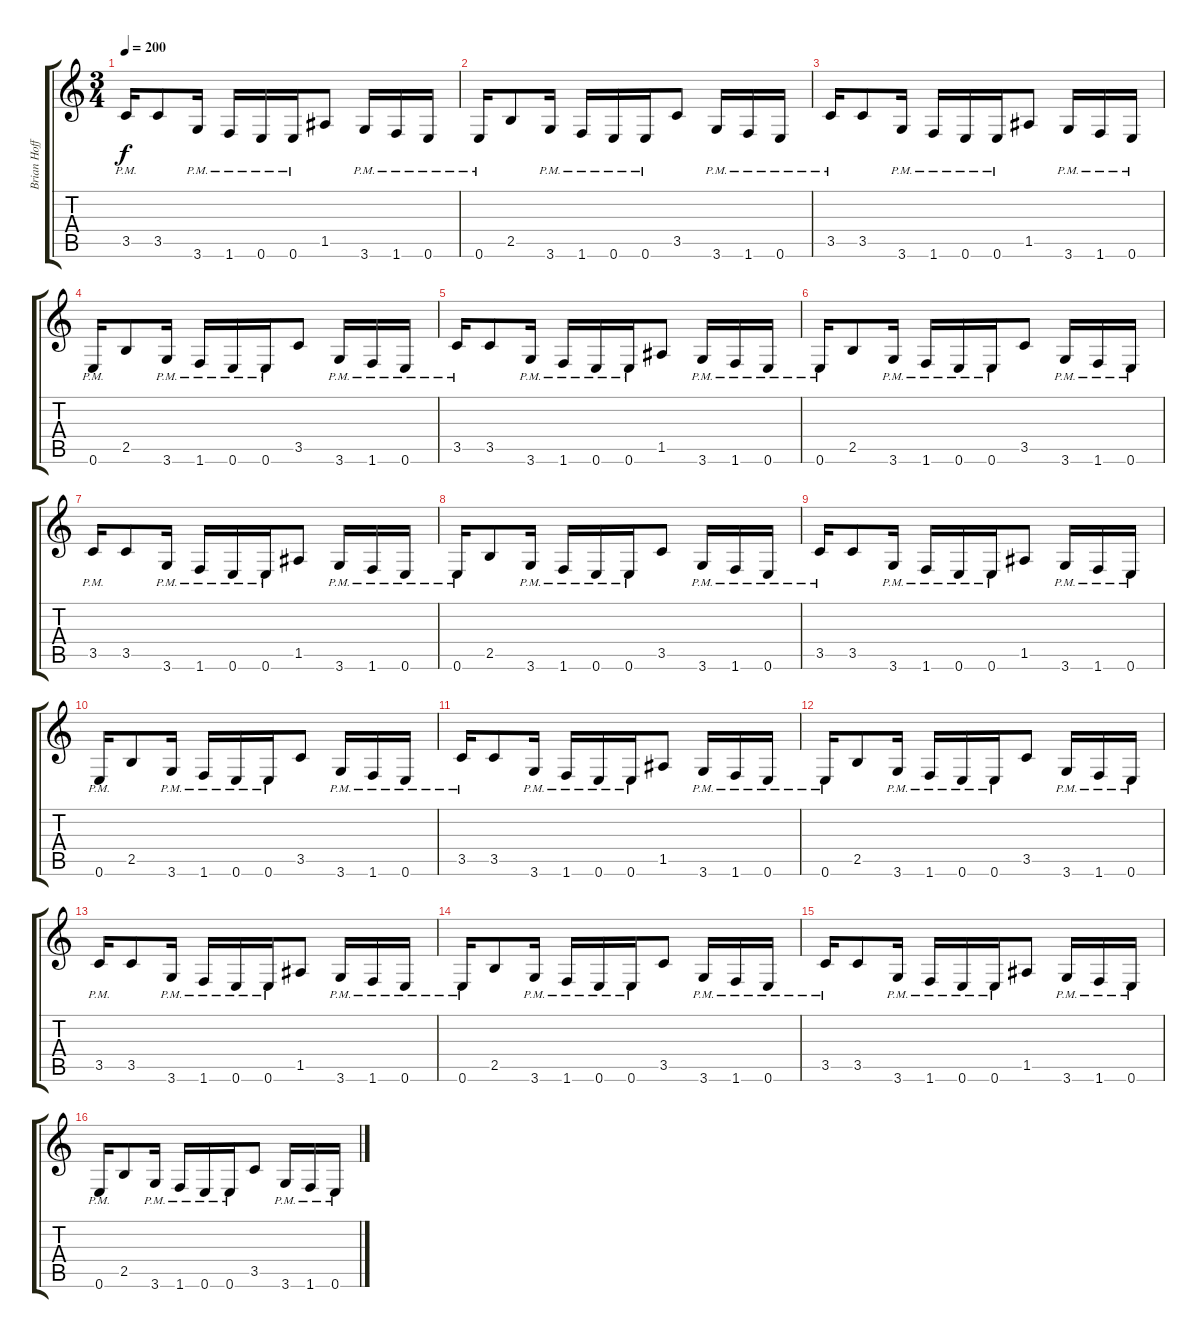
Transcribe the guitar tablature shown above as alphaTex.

\track ("Brian Hoffman" "Brian Hoff") {instrument distortionguitar}
\staff {score tabs}
\tuning (E4 B3 G3 D3 A2 E2) {hide}
\ts (3 4)
\tempo 200
\clef g2
\ks c
3.5{pm}.16{dy f instrument distortionguitar} 3.5.8 3.6{pm}.16 1.6{pm}.16 0.6{pm}.16 0.6{pm}.16 1.5.8 3.6{pm}.16 1.6{pm}.16 0.6{pm}.16 |
0.6{pm}.16 2.5.8 3.6{pm}.16 1.6{pm}.16 0.6{pm}.16 0.6{pm}.16 3.5.8 3.6{pm}.16 1.6{pm}.16 0.6{pm}.16 |
3.5{pm}.16 3.5.8 3.6{pm}.16 1.6{pm}.16 0.6{pm}.16 0.6{pm}.16 1.5.8 3.6{pm}.16 1.6{pm}.16 0.6{pm}.16 |
0.6{pm}.16 2.5.8 3.6{pm}.16 1.6{pm}.16 0.6{pm}.16 0.6{pm}.16 3.5.8 3.6{pm}.16 1.6{pm}.16 0.6{pm}.16 |
3.5{pm}.16 3.5.8 3.6{pm}.16 1.6{pm}.16 0.6{pm}.16 0.6{pm}.16 1.5.8 3.6{pm}.16 1.6{pm}.16 0.6{pm}.16 |
0.6{pm}.16 2.5.8 3.6{pm}.16 1.6{pm}.16 0.6{pm}.16 0.6{pm}.16 3.5.8 3.6{pm}.16 1.6{pm}.16 0.6{pm}.16 |
3.5{pm}.16 3.5.8 3.6{pm}.16 1.6{pm}.16 0.6{pm}.16 0.6{pm}.16 1.5.8 3.6{pm}.16 1.6{pm}.16 0.6{pm}.16 |
0.6{pm}.16 2.5.8 3.6{pm}.16 1.6{pm}.16 0.6{pm}.16 0.6{pm}.16 3.5.8 3.6{pm}.16 1.6{pm}.16 0.6{pm}.16 |
3.5{pm}.16 3.5.8 3.6{pm}.16 1.6{pm}.16 0.6{pm}.16 0.6{pm}.16 1.5.8 3.6{pm}.16 1.6{pm}.16 0.6{pm}.16 |
0.6{pm}.16 2.5.8 3.6{pm}.16 1.6{pm}.16 0.6{pm}.16 0.6{pm}.16 3.5.8 3.6{pm}.16 1.6{pm}.16 0.6{pm}.16 |
3.5{pm}.16 3.5.8 3.6{pm}.16 1.6{pm}.16 0.6{pm}.16 0.6{pm}.16 1.5.8 3.6{pm}.16 1.6{pm}.16 0.6{pm}.16 |
0.6{pm}.16 2.5.8 3.6{pm}.16 1.6{pm}.16 0.6{pm}.16 0.6{pm}.16 3.5.8 3.6{pm}.16 1.6{pm}.16 0.6{pm}.16 |
3.5{pm}.16 3.5.8 3.6{pm}.16 1.6{pm}.16 0.6{pm}.16 0.6{pm}.16 1.5.8 3.6{pm}.16 1.6{pm}.16 0.6{pm}.16 |
0.6{pm}.16 2.5.8 3.6{pm}.16 1.6{pm}.16 0.6{pm}.16 0.6{pm}.16 3.5.8 3.6{pm}.16 1.6{pm}.16 0.6{pm}.16 |
3.5{pm}.16 3.5.8 3.6{pm}.16 1.6{pm}.16 0.6{pm}.16 0.6{pm}.16 1.5.8 3.6{pm}.16 1.6{pm}.16 0.6{pm}.16 |
0.6{pm}.16 2.5.8 3.6{pm}.16 1.6{pm}.16 0.6{pm}.16 0.6{pm}.16 3.5.8 3.6{pm}.16 1.6{pm}.16 0.6{pm}.16
